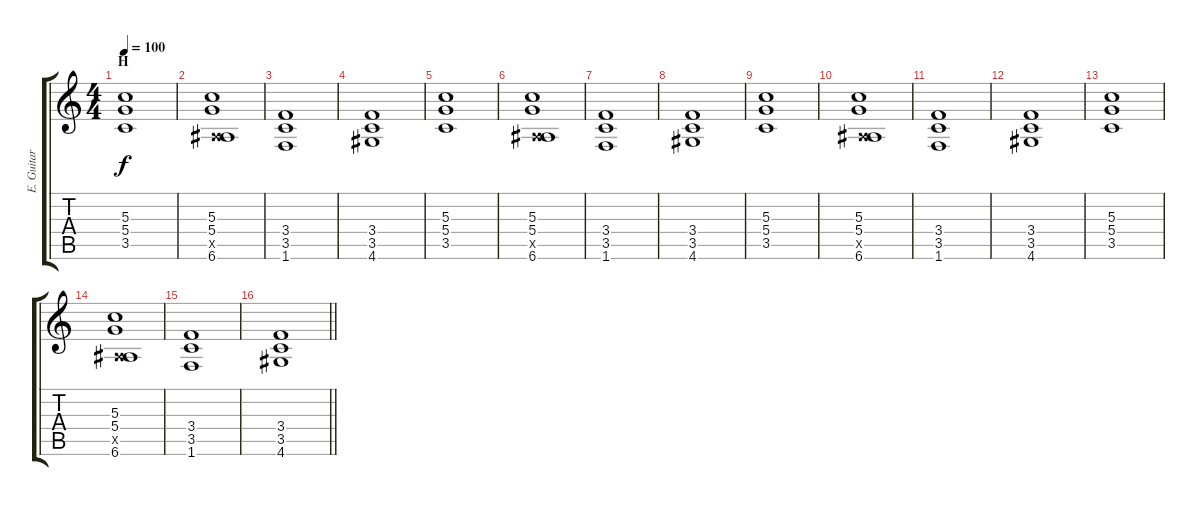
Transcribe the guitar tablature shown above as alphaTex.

\track ("E. Guitar I" "E. Guitar ") {instrument overdrivenguitar}
\staff {score tabs}
\tuning (E4 B3 G3 D3 A2 E2) {hide}
\ts (4 4)
\section ("" "H")
\tempo 100
\clef g2
\ks c
(5.3 5.4 3.5).1{dy f} |
(5.3 5.4 0.5{x} 6.6).1 |
(3.4 3.5 1.6).1 |
(3.4 3.5 4.6).1 |
(5.3 5.4 3.5).1 |
(5.3 5.4 0.5{x} 6.6).1 |
(3.4 3.5 1.6).1 |
(3.4 3.5 4.6).1 |
(5.3 5.4 3.5).1 |
(5.3 5.4 0.5{x} 6.6).1 |
(3.4 3.5 1.6).1 |
(3.4 3.5 4.6).1 |
(5.3 5.4 3.5).1 |
(5.3 5.4 0.5{x} 6.6).1 |
(3.4 3.5 1.6).1 |
\barLineRight lightlight
(3.4 3.5 4.6).1
